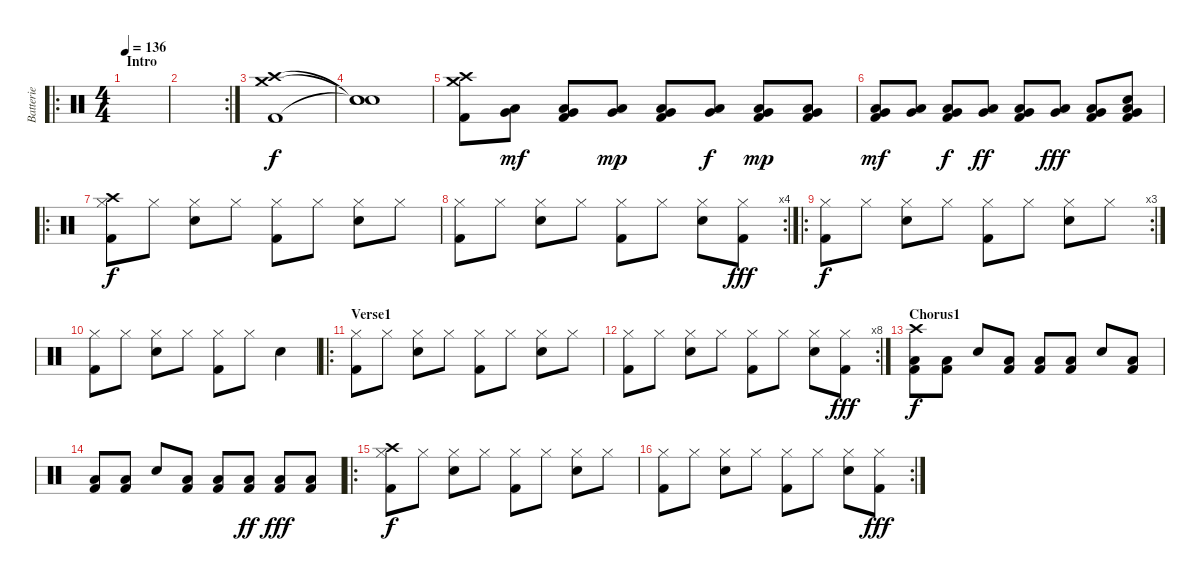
\track ("Batterie" "Batterie") {instrument percussion}
\staff {score}
\articulation defaults
\ro
\ts (4 4)
\section ("" "Intro")
\tempo 136
\clef neutral
\ks c
|
\rc 2
|
("Crash medium (hit)" "Crash high (hit)" "Kick (hit) 2").1 |
("Snare (hit)"{t} "Snare (hit)"{t} "Snare (hit)"{t}).1{dy f} |
("Crash medium (hit)" "Crash high (hit)" "Kick (hit) 2").8 ("Very Low Tom (hit)" "Low Floor Tom (hit)").8{dy mf} ("Very Low Tom (hit)" "Low Floor Tom (hit)" "Kick (hit) 2").8 ("Very Low Tom (hit)" "Low Floor Tom (hit)").8{dy mp} ("Very Low Tom (hit)" "Low Floor Tom (hit)" "Kick (hit) 2").8 ("Very Low Tom (hit)" "Low Floor Tom (hit)").8{dy f} ("Very Low Tom (hit)" "Low Floor Tom (hit)" "Kick (hit) 2").8{dy mp} ("Very Low Tom (hit)" "Low Floor Tom (hit)" "Kick (hit) 2").8 |
("Very Low Tom (hit)" "Low Floor Tom (hit)" "Kick (hit) 2").8{dy mf} ("Very Low Tom (hit)" "Low Floor Tom (hit)").8 ("Very Low Tom (hit)" "Low Floor Tom (hit)" "Kick (hit) 2").8{dy f} ("Very Low Tom (hit)" "Low Floor Tom (hit)").8{dy ff} ("Very Low Tom (hit)" "Low Floor Tom (hit)" "Kick (hit) 2").8 ("Very Low Tom (hit)" "Low Floor Tom (hit)").8{dy fff} ("Very Low Tom (hit)" "Low Floor Tom (hit)" "Kick (hit) 2").8 ("Electric Snare (hit)" "Very Low Tom (hit)" "Low Floor Tom (hit)" "Kick (hit) 2").8 |
\ro
("Crash high (hit)" "Hi-Hat (closed)" "Kick (hit) 2").8{dy f} "Hi-Hat (closed)".8 ("Hi-Hat (closed)" "Electric Snare (hit)").8 "Hi-Hat (closed)".8 ("Hi-Hat (closed)" "Kick (hit) 2").8 "Hi-Hat (closed)".8 ("Hi-Hat (closed)" "Electric Snare (hit)").8 "Hi-Hat (closed)".8 |
\rc 4
("Hi-Hat (closed)" "Kick (hit) 2").8 "Hi-Hat (closed)".8 ("Hi-Hat (closed)" "Electric Snare (hit)").8 "Hi-Hat (closed)".8 ("Hi-Hat (closed)" "Kick (hit) 2").8 "Hi-Hat (closed)".8 ("Hi-Hat (closed)" "Electric Snare (hit)").8 ("Hi-Hat (closed)" "Kick (hit) 2").8{dy fff} |
\ro
\rc 3
("Hi-Hat (closed)" "Kick (hit) 2").8{dy f} "Hi-Hat (closed)".8 ("Hi-Hat (closed)" "Electric Snare (hit)").8 "Hi-Hat (closed)".8 ("Hi-Hat (closed)" "Kick (hit) 2").8 "Hi-Hat (closed)".8 ("Hi-Hat (closed)" "Electric Snare (hit)").8 "Hi-Hat (closed)".8 |
("Hi-Hat (closed)" "Kick (hit) 2").8 "Hi-Hat (closed)".8 ("Hi-Hat (closed)" "Electric Snare (hit)").8 "Hi-Hat (closed)".8 ("Hi-Hat (closed)" "Kick (hit) 2").8 "Hi-Hat (closed)".8 "Electric Snare (hit)".4 |
\ro
\section ("" "Verse1")
("Hi-Hat (closed)" "Kick (hit) 2").8 "Hi-Hat (closed)".8 ("Hi-Hat (closed)" "Electric Snare (hit)").8 "Hi-Hat (closed)".8 ("Hi-Hat (closed)" "Kick (hit) 2").8 "Hi-Hat (closed)".8 ("Hi-Hat (closed)" "Electric Snare (hit)").8 "Hi-Hat (closed)".8 |
\rc 8
("Hi-Hat (closed)" "Kick (hit) 2").8 "Hi-Hat (closed)".8 ("Hi-Hat (closed)" "Electric Snare (hit)").8 "Hi-Hat (closed)".8 ("Hi-Hat (closed)" "Kick (hit) 2").8 "Hi-Hat (closed)".8 ("Hi-Hat (closed)" "Electric Snare (hit)").8 ("Hi-Hat (closed)" "Kick (hit) 2").8{dy fff} |
\section ("" "Chorus1")
("Crash high (hit)" "Low Floor Tom (hit)" "Kick (hit) 2").8{dy f} ("Low Floor Tom (hit)" "Kick (hit) 2").8 "Electric Snare (hit)".8 ("Low Floor Tom (hit)" "Kick (hit) 2").8 ("Low Floor Tom (hit)" "Kick (hit) 2").8 ("Low Floor Tom (hit)" "Kick (hit) 2").8 "Electric Snare (hit)".8 ("Low Floor Tom (hit)" "Kick (hit) 2").8 |
("Low Floor Tom (hit)" "Kick (hit) 2").8 ("Low Floor Tom (hit)" "Kick (hit) 2").8 "Electric Snare (hit)".8 ("Low Floor Tom (hit)" "Kick (hit) 2").8 ("Low Floor Tom (hit)" "Kick (hit) 2").8 ("Low Floor Tom (hit)" "Kick (hit) 2").8{dy ff} ("Low Floor Tom (hit)" "Kick (hit) 2").8{dy fff} ("Low Floor Tom (hit)" "Kick (hit) 2").8 |
\ro
("Crash high (hit)" "Hi-Hat (closed)" "Kick (hit) 2").8{dy f} "Hi-Hat (closed)".8 ("Hi-Hat (closed)" "Electric Snare (hit)").8 "Hi-Hat (closed)".8 ("Hi-Hat (closed)" "Kick (hit) 2").8 "Hi-Hat (closed)".8 ("Hi-Hat (closed)" "Electric Snare (hit)").8 "Hi-Hat (closed)".8 |
\rc 2
("Hi-Hat (closed)" "Kick (hit) 2").8 "Hi-Hat (closed)".8 ("Hi-Hat (closed)" "Electric Snare (hit)").8 "Hi-Hat (closed)".8 ("Hi-Hat (closed)" "Kick (hit) 2").8 "Hi-Hat (closed)".8 ("Hi-Hat (closed)" "Electric Snare (hit)").8 ("Hi-Hat (closed)" "Kick (hit) 2").8{dy fff}
